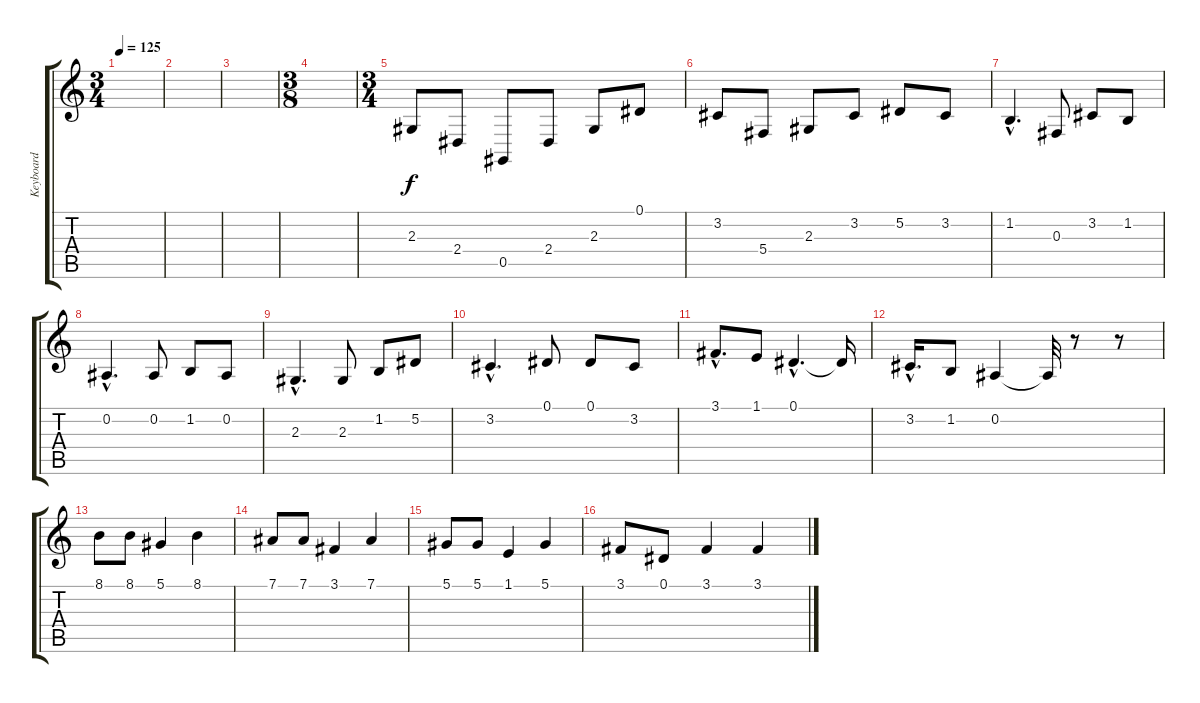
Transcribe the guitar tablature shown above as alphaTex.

\track ("Keyboard" "Keyboard") {instrument brightacousticpiano}
\staff {score tabs}
\tuning (Eb4 Bb3 Gb3 Db3 Ab2 Eb2) {hide}
\ts (3 4)
\tempo 125
\clef g2
\ks c
|
|
|
\ts (3 8)
|
\ts (3 4)
2.3.8 2.4.8 0.5.8 2.4.8 2.3.8 0.1.8 |
3.2.8 5.4.8 2.3.8 3.2.8 5.2.8 3.2.8 |
1.2{hac}.4{d} 0.3.8 3.2.8 1.2.8 |
0.2{hac}.4{d} 0.2.8 1.2.8 0.2.8 |
2.3{hac}.4{d} 2.3.8 1.2.8 5.2.8 |
3.2{hac}.4{d} 0.1.8 0.1.8 3.2.8 |
3.1{hac}.8{d} 1.1.8 0.1{hac}.4{d} 0.1{t}.16 |
3.2{hac}.16{d} 1.2.8 0.2.4 0.2{t}.32 r.8 r.8 |
8.1.8 8.1.8 5.1.4 8.1.4 |
7.1.8 7.1.8 3.1.4 7.1.4 |
5.1.8 5.1.8 1.1.4 5.1.4 |
3.1.8 0.1.8 3.1.4 3.1.4
